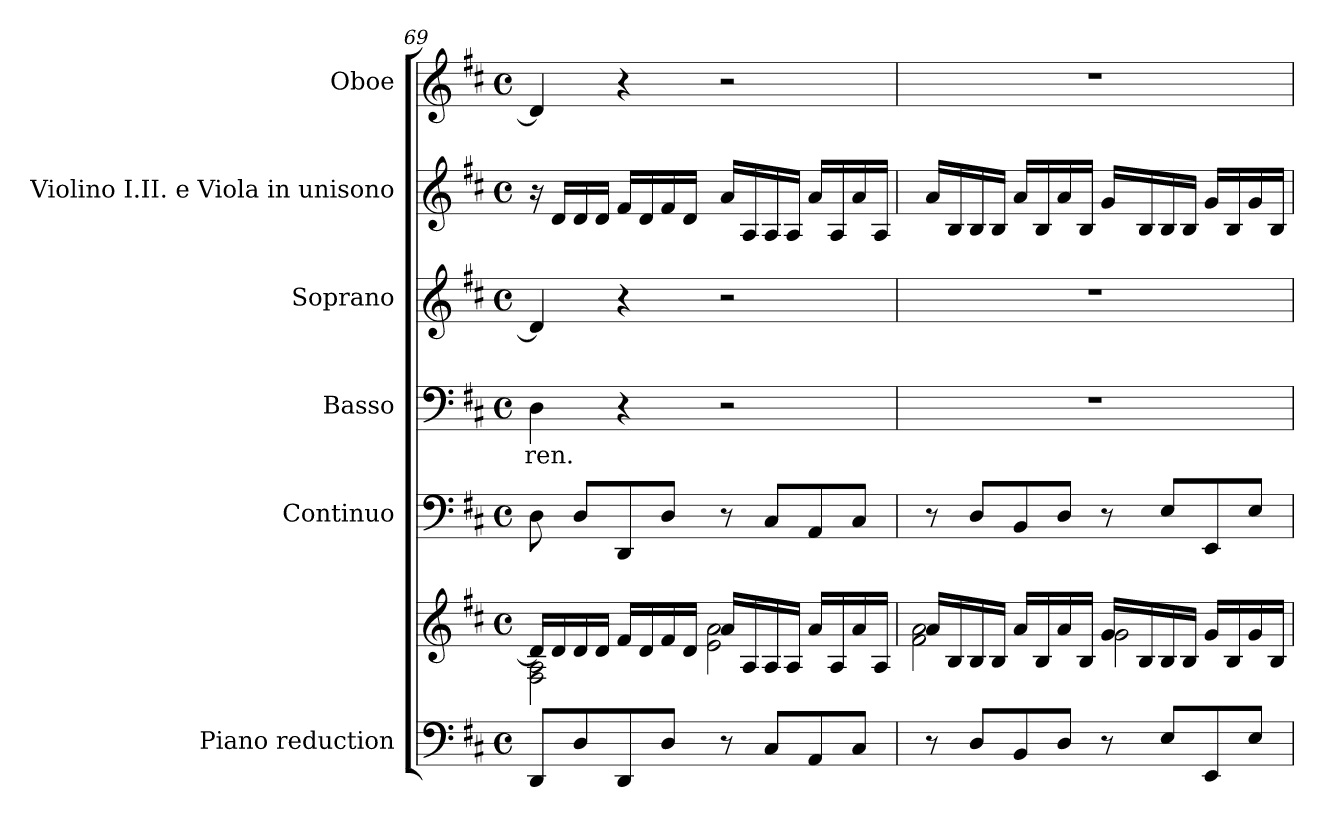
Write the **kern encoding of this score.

**kern	**kern	**kern	**kern	**text	**kern	**kern	**kern
*part6	*part6	*part5	*part4	*part4	*part3	*part2	*part1
*staff7	*staff6	*staff5	*staff4	*staff4	*staff3	*staff2	*staff1
*I"Piano reduction	*	*I"Continuo	*I"Basso	*	*I"Soprano	*I"Violino I.II. e Viola in unisono	*I"Oboe
*I'Pno	*	*	*	*	*	*	*I'Ob
!!LO:PB:g=z
*clefF4	*clefG2	*clefF4	*clefF4	*	*clefG2	*clefG2	*clefG2
*k[f#c#]	*k[f#c#]	*k[f#c#]	*k[f#c#]	*	*k[f#c#]	*k[f#c#]	*k[f#c#]
*M4/4	*M4/4	*M4/4	*M4/4	*	*M4/4	*M4/4	*M4/4
*met(c)	*met(c)	*met(c)	*met(c)	*	*met(c)	*met(c)	*met(c)
=69	=69	=69	=69	=69	=69	=69	=69
*	*^	*	*	*	*	*	*
!	!	!	!	!	!LO:LY:b	!	!	!
8DD/L	16d/LL]	2F#\ 2A\	8D\	4D\	-ren.	4d/]	16r	4d/]
.	16d/	.	.	.	.	.	16d/LL	.
8D/	16d/	.	8D/L	.	.	.	16d/	.
.	16d/JJ	.	.	.	.	.	16d/JJ	.
8DD/	16f#/LL	.	8DD/	4r	.	4r	16f#/LL	4r
.	16d/	.	.	.	.	.	16d/	.
8D/J	16f#/	.	8D/J	.	.	.	16f#/	.
.	16d/JJ	.	.	.	.	.	16d/JJ	.
8r	16a/LL	2e\ 2a\	8r	2r	.	2r	16a/LL	2r
.	16A/	.	.	.	.	.	16A/	.
8C#/L	16A/	.	8C#/L	.	.	.	16A/	.
.	16A/JJ	.	.	.	.	.	16A/JJ	.
8AA/	16a/LL	.	8AA/	.	.	.	16a/LL	.
.	16A/	.	.	.	.	.	16A/	.
8C#/J	16a/	.	8C#/J	.	.	.	16a/	.
.	16A/JJ	.	.	.	.	.	16A/JJ	.
=70	=70	=70	=70	=70	=70	=70	=70	=70
8r	16a/LL	2f#\ 2a\	8r	1r	.	1r	16a/LL	1r
.	16B/	.	.	.	.	.	16B/	.
8D/L	16B/	.	8D/L	.	.	.	16B/	.
.	16B/JJ	.	.	.	.	.	16B/JJ	.
8BB/	16a/LL	.	8BB/	.	.	.	16a/LL	.
.	16B/	.	.	.	.	.	16B/	.
8D/J	16a/	.	8D/J	.	.	.	16a/	.
.	16B/JJ	.	.	.	.	.	16B/JJ	.
8r	16g/LL	2g\	8r	.	.	.	16g/LL	.
.	16B/	.	.	.	.	.	16B/	.
8E/L	16B/	.	8E/L	.	.	.	16B/	.
.	16B/JJ	.	.	.	.	.	16B/JJ	.
8EE/	16g/LL	.	8EE/	.	.	.	16g/LL	.
.	16B/	.	.	.	.	.	16B/	.
8E/J	16g/	.	8E/J	.	.	.	16g/	.
.	16B/JJ	.	.	.	.	.	16B/JJ	.
*	*v	*v	*	*	*	*	*	*
=	=	=	=	=	=	=	=
*-	*-	*-	*-	*-	*-	*-	*-
